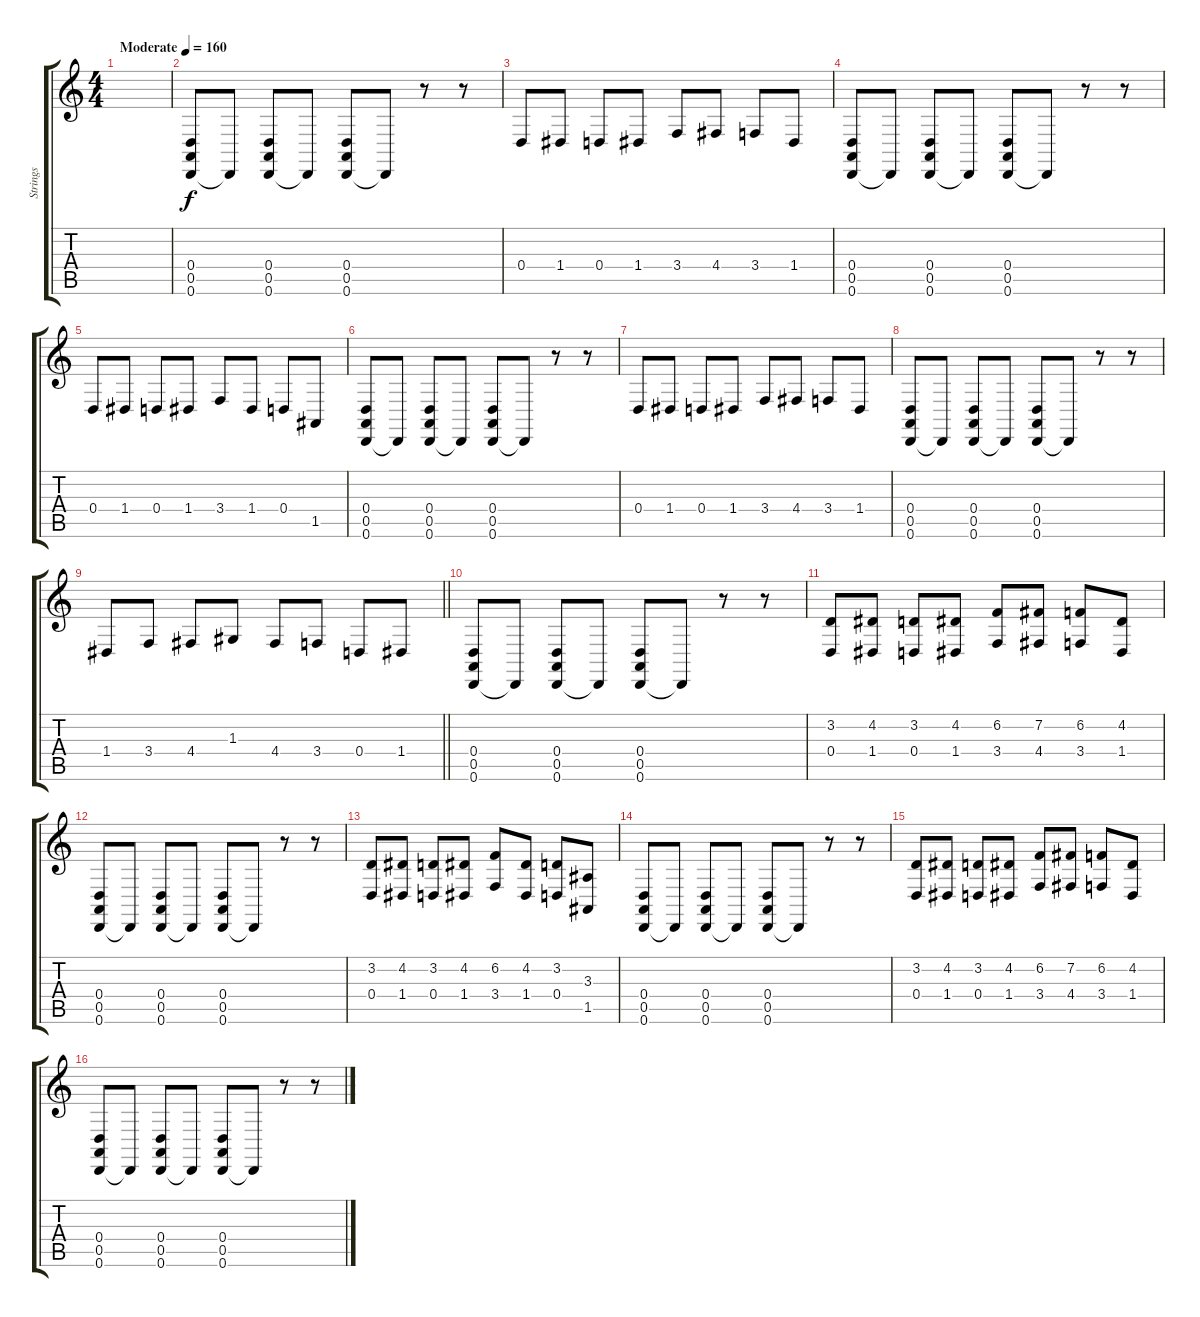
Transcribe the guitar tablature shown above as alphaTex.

\track ("Strings" "Strings") {instrument stringensemble1}
\staff {score tabs}
\tuning (E4 B3 G3 D3 A2 D2) {hide}
\ts (4 4)
\tempo (160 "Moderate")
\clef g2
\ks c
|
(0.4 0.5 0.6).8 0.6{t}.8 (0.4 0.5 0.6).8 0.6{t}.8 (0.4 0.5 0.6).8 0.6{t}.8 r.8 r.8 |
0.4.8 1.4.8 0.4.8 1.4.8 3.4.8 4.4.8 3.4.8 1.4.8 |
(0.4 0.5 0.6).8 0.6{t}.8 (0.4 0.5 0.6).8 0.6{t}.8 (0.4 0.5 0.6).8 0.6{t}.8 r.8 r.8 |
0.4.8 1.4.8 0.4.8 1.4.8 3.4.8 1.4.8 0.4.8 1.5.8 |
(0.4 0.5 0.6).8 0.6{t}.8 (0.4 0.5 0.6).8 0.6{t}.8 (0.4 0.5 0.6).8 0.6{t}.8 r.8 r.8 |
0.4.8 1.4.8 0.4.8 1.4.8 3.4.8 4.4.8 3.4.8 1.4.8 |
(0.4 0.5 0.6).8 0.6{t}.8 (0.4 0.5 0.6).8 0.6{t}.8 (0.4 0.5 0.6).8 0.6{t}.8 r.8 r.8 |
\barLineRight lightlight
1.4.8 3.4.8 4.4.8 1.3.8 4.4.8 3.4.8 0.4.8 1.4.8 |
(0.4 0.5 0.6).8 0.6{t}.8 (0.4 0.5 0.6).8 0.6{t}.8 (0.4 0.5 0.6).8 0.6{t}.8 r.8 r.8 |
(3.2 0.4).8 (4.2 1.4).8 (3.2 0.4).8 (4.2 1.4).8 (6.2 3.4).8 (7.2 4.4).8 (6.2 3.4).8 (4.2 1.4).8 |
(0.4 0.5 0.6).8 0.6{t}.8 (0.4 0.5 0.6).8 0.6{t}.8 (0.4 0.5 0.6).8 0.6{t}.8 r.8 r.8 |
(3.2 0.4).8 (4.2 1.4).8 (3.2 0.4).8 (4.2 1.4).8 (6.2 3.4).8 (4.2 1.4).8 (3.2 0.4).8 (3.3 1.5).8 |
(0.4 0.5 0.6).8 0.6{t}.8 (0.4 0.5 0.6).8 0.6{t}.8 (0.4 0.5 0.6).8 0.6{t}.8 r.8 r.8 |
(3.2 0.4).8 (4.2 1.4).8 (3.2 0.4).8 (4.2 1.4).8 (6.2 3.4).8 (7.2 4.4).8 (6.2 3.4).8 (4.2 1.4).8 |
(0.4 0.5 0.6).8 0.6{t}.8 (0.4 0.5 0.6).8 0.6{t}.8 (0.4 0.5 0.6).8 0.6{t}.8 r.8 r.8
